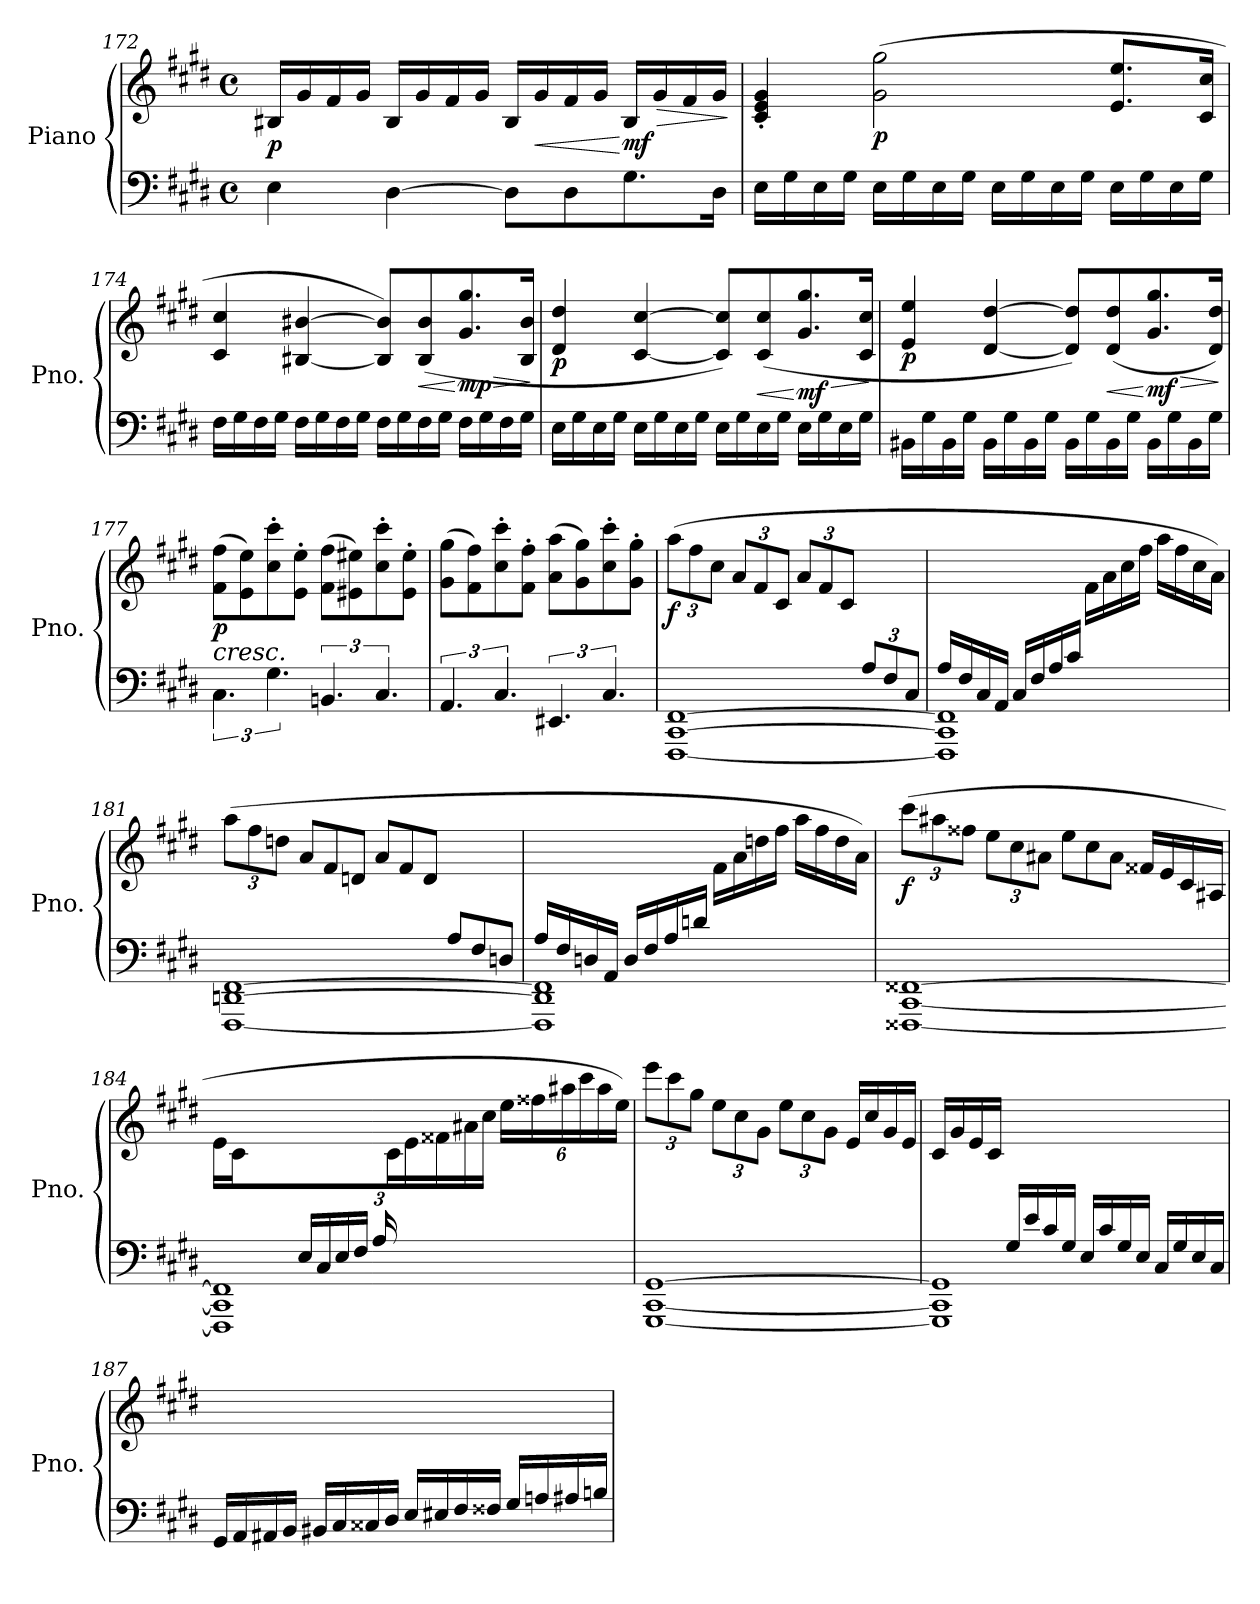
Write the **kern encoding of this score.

**kern	**kern	**dynam
*part1	*part1	*part1
*staff2	*staff1	*staff1/2
*I"Piano	*	*
*I'Pno.	*	*
!!LO:LB:g=z
*clefF4	*clefG2	*
*k[f#c#g#d#]	*k[f#c#g#d#]	*
*M4/4	*M4/4	*
*met(c)	*met(c)	*
=172	=172	=172
!	!	!LO:DY:b
4E\	16B#X/LL	p
.	16g#/	.
.	16f#/	.
.	16g#/JJ	.
[4D#\	16B#/LL	.
.	16g#/	.
.	16f#/	.
.	16g#/JJ	.
8D#\L]	16B#/LL	.
!	!	!LO:HP:b
.	16g#/	<
8D#\	16f#/	.
.	16g#/JJ	.
!	!	!LO:HP:n=1:b
!	!	!LO:DY:n=1:b
8.G#\	16B#/LL	[ > mf
.	16g#/	.
.	16f#/	.
16D#\Jk	16g#/JJ	.
.	.	]
=173	=173	=173
16E\LL	4c#/' 4e/' 4g#/'	.
16G#\	.	.
16E\	.	.
16G#\JJ	.	.
!	!	!LO:DY:b
16E\LL	(>2g#\ 2gg#\	p
16G#\	.	.
16E\	.	.
16G#\JJ	.	.
16E\LL	.	.
16G#\	.	.
16E\	.	.
16G#\JJ	.	.
16E\LL	8.e/ 8.ee/L	.
16G#\	.	.
16E\	.	.
16G#\JJ	16c#/ 16cc#/Jk	.
=174	=174	=174
16F#\LL	4c#/ 4cc#/	.
16G#\	.	.
16F#\	.	.
16G#\JJ	.	.
16F#\LL	[4B#X/ [4b#X/	.
16G#\	.	.
16F#\	.	.
16G#\JJ	.	.
16F#\LL	8B#/] 8b#/]L)	.
16G#\	.	.
!	!	!LO:HP:b
16F#\	(<8B#/ 8b#/	<
16G#\JJ	.	.
!	!	!LO:HP:n=1:b
!	!	!LO:DY:n=1:b
16F#\LL	8.g#/ 8.gg#/	[ > mp
16G#\	.	.
16F#\	.	.
16G#\JJ	16B#/ 16b#/Jk	.
.	.	]
!!LO:LB:g=z
=175	=175	=175
!	!	!LO:DY:b
16E\LL	4d#/ 4dd#/	p
16G#\	.	.
16E\	.	.
16G#\JJ	.	.
16E\LL	[4c#/ [4cc#/	.
16G#\	.	.
16E\	.	.
16G#\JJ	.	.
16E\LL	8c#/] 8cc#/]L)	.
16G#\	.	.
!	!	!LO:HP:b
16E\	(<8c#/ 8cc#/	<
16G#\JJ	.	.
!	!	!LO:HP:n=1:b
!	!	!LO:DY:n=1:b
16E\LL	8.g#/ 8.gg#/	[ > mf
16G#\	.	.
16E\	.	.
16G#\JJ	16c#/ 16cc#/Jk	.
.	.	]
=176	=176	=176
!	!	!LO:DY:b
16BB#X\LL	4e/ 4ee/	p
16G#\	.	.
16BB#\	.	.
16G#\JJ	.	.
16BB#\LL	[4d#/ [4dd#/	.
16G#\	.	.
16BB#\	.	.
16G#\JJ	.	.
16BB#\LL	8d#/] 8dd#/]L)	.
16G#\	.	.
!	!	!LO:HP:b
16BB#\	(<8d#/ 8dd#/	<
16G#\JJ	.	.
!	!	!LO:HP:n=1:b
!	!	!LO:DY:n=1:b
16BB#\LL	8.g#/ 8.gg#/	[ > mf
16G#\	.	.
16BB#\	.	.
16G#\JJ	16d#/ 16dd#/Jk)	.
.	.	]
=177	=177	=177
!	!LO:TX:b:i:t=cresc.	!
!	!	!LO:DY:b
6.C#\	(>8f#\ 8ff#\L	p
.	8e\ 8ee\)	.
6.G#\	8cc#\' 8ccc#\'	.
.	8e\' 8ee\'J	.
6.BBn/	(>8f#\ 8ff#\L	.
.	8e#X\ 8ee#X\)	.
6.C#/	8cc#\' 8ccc#\'	.
.	8e#\' 8ee#\'J	.
=178	=178	=178
6.AA/	(>8g#\ 8gg#\L	.
.	8f#\ 8ff#\)	.
6.C#/	8cc#\' 8ccc#\'	.
.	8f#\' 8ff#\'J	.
6.EE#X/	(>8a\ 8aa\L	.
.	8g#\ 8gg#\)	.
6.C#/	8cc#\' 8ccc#\'	.
.	8g#\' 8gg#\'J	.
!!LO:LB:g=z
=179	=179	=179
*^	*	*
*	*	*Xbrackettup	*
!	!	!	!LO:DY:b
2.ryy	[1FFF# [1CC# [1FF#	(>12aa\L	f
.	.	12ff#\	.
.	.	12cc#\J	.
.	.	12a/L	.
.	.	12f#/	.
.	.	12c#/J	.
.	.	12a/L	.
.	.	12f#/	.
.	.	12c#/J	.
*Xbrackettup	*	*	*
12A/L	.	4ryy	.
12F#/	.	.	.
12C#/J	.	.	.
=180	=180	=180	=180
16A/LL	1FFF#] 1CC#] 1FF#]	2ryy	.
16F#/	.	.	.
16C#/	.	.	.
16AA/JJ	.	.	.
16C#/LL	.	.	.
16F#/	.	.	.
16A/	.	.	.
16c#/JJ	.	.	.
2ryy	.	16f#\LL	.
.	.	16a\	.
.	.	16cc#\	.
.	.	16ff#\JJ	.
.	.	16aa\LL	.
.	.	16ff#\	.
.	.	16cc#\	.
.	.	16a\JJ)	.
=181	=181	=181	=181
2.ryy	[1FFF# [1DDn [1FF#	(>12aa\L	.
.	.	12ff#\	.
.	.	12ddn\J	.
*	*	*Xtuplet	*
.	.	12a/L	.
.	.	12f#/	.
.	.	12dn/J	.
.	.	12a/L	.
.	.	12f#/	.
.	.	12d/J	.
*Xtuplet	*	*	*
12A/L	.	4ryy	.
12F#/	.	.	.
12Dn/J	.	.	.
!!LO:LB:g=z
=182	=182	=182	=182
16A/LL	1FFF#] 1DDn] 1FF#]	2ryy	.
16F#/	.	.	.
16Dn/	.	.	.
16AA/JJ	.	.	.
16D/LL	.	.	.
16F#/	.	.	.
16A/	.	.	.
16dn/JJ	.	.	.
2ryy	.	16f#\LL	.
.	.	16a\	.
.	.	16ddn\	.
.	.	16ff#\JJ	.
.	.	16aa\LL	.
.	.	16ff#\	.
.	.	16dd\	.
.	.	16a\JJ)	.
*v	*v	*	*
=183	=183	=183
*	*tuplet	*
!	!	!LO:DY:b
[1FFF##X [1CC# [1FF##X	(>12ccc#\L	f
.	12aa#X\	.
.	12ff##X\J	.
.	12ee\L	.
.	12cc#\	.
.	12a#X\J	.
*	*Xtuplet	*
.	12ee\L	.
.	12cc#\	.
.	12a#\J	.
.	16f##X/LL	.
.	16e/	.
.	16c#/	.
.	16A#X/JJ	.
=184	=184	=184
*^	*	*
8ryy	1FFF##] 1CC#] 1FF##]	16e/LL	.
.	.	16c#/	.
16A#X/	.	12%5ryy	.
16F##X/JJ	.	.	.
16E/LL	.	.	.
16C#/	.	.	.
16E/	.	.	.
16F##/JJ	.	.	.
*tuplet	*	*	*
24A#/LL	.	.	.
24%11ryy	.	24c#\	.
.	.	24e\	.
.	.	24f##X\	.
.	.	24a#X\	.
.	.	24cc#\JJ	.
*	*	*tuplet	*
.	.	24ee\LL	.
.	.	24ff##X\	.
.	.	24aa#X\	.
.	.	24ccc#\	.
.	.	24aa#\	.
.	.	24ee\JJ)	.
*v	*v	*	*
!!LO:PB:g=z
=185	=185	=185
[1GGG# [1CC# [1GG#	(>12eee\L	.
.	12ccc#\	.
.	12gg#\J	.
.	12ee\L	.
.	12cc#\	.
.	12g#\J	.
.	12ee\L	.
.	12cc#\	.
.	12g#\J	.
.	16e/LL	.
.	16cc#/	.
.	16g#/	.
.	16e/JJ	.
=186	=186	=186
*^	*	*
4ryy	1GGG#] 1CC#] 1GG#]	16c#/LL	.
.	.	16g#/	.
.	.	16e/	.
.	.	16c#/JJ	.
16G#/LL	.	2.ryy	.
16e/	.	.	.
16c#/	.	.	.
16G#/JJ	.	.	.
16E/LL	.	.	.
16c#/	.	.	.
16G#/	.	.	.
16E/JJ	.	.	.
16C#/LL	.	.	.
16G#/	.	.	.
16E/	.	.	.
16C#/JJ	.	.	.
=187	=187	=187	=187
16GG#/LL)	1ryy	1ryy	.
16AA/	.	.	.
16AA#X/	.	.	.
16BB/JJ	.	.	.
16BB#X/LL	.	.	.
16C#/	.	.	.
16C##X/	.	.	.
16D#/JJ	.	.	.
16E/LL	.	.	.
16E#X/	.	.	.
16F#/	.	.	.
16F##X/JJ	.	.	.
16G#/LL	.	.	.
16An/	.	.	.
16A#X/	.	.	.
16Bn/JJ	.	.	.
*v	*v	*	*
=	=	=
*-	*-	*-
